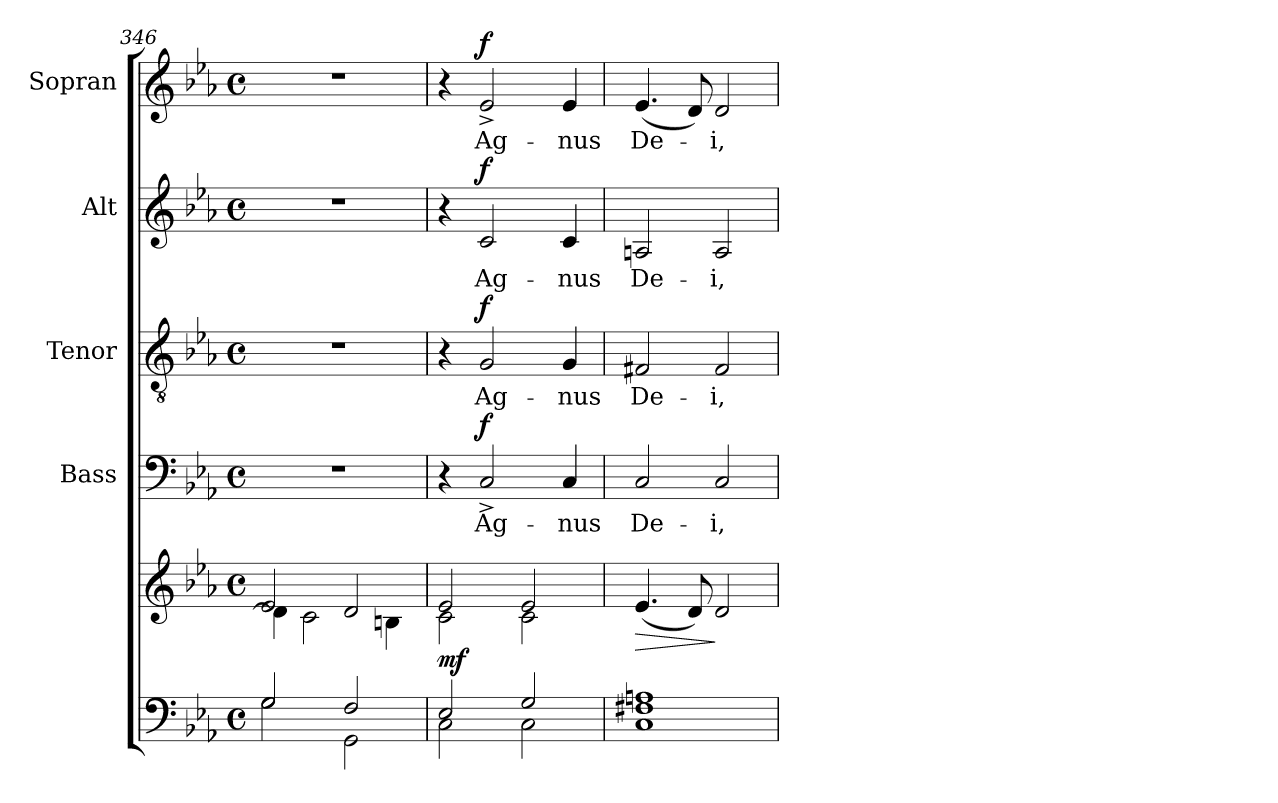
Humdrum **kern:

**kern	**kern	**dynam	**kern	**text	**dynam	**kern	**text	**dynam	**kern	**text	**dynam	**kern	**text	**dynam
*part5	*part5	*part5	*part4	*part4	*part4	*part3	*part3	*part3	*part2	*part2	*part2	*part1	*part1	*part1
*staff6	*staff5	*staff5/6	*staff4	*staff4	*staff4	*staff3	*staff3	*staff3	*staff2	*staff2	*staff2	*staff1	*staff1	*staff1
*	*	*	*I"Bass	*	*	*I"Tenor	*	*	*I"Alt	*	*	*I"Sopran	*	*
*	*	*	*I'B.	*	*	*I'T.	*	*	*I'A.	*	*	*I'S.	*	*
*clefF4	*clefG2	*	*clefF4	*	*	*clefGv2	*	*	*clefG2	*	*	*clefG2	*	*
*k[b-e-a-]	*k[b-e-a-]	*	*k[b-e-a-]	*	*	*k[b-e-a-]	*	*	*k[b-e-a-]	*	*	*k[b-e-a-]	*	*
*E-:	*E-:	*	*E-:	*	*	*E-:	*	*	*E-:	*	*	*E-:	*	*
*M4/4	*M4/4	*	*M4/4	*	*	*M4/4	*	*	*M4/4	*	*	*M4/4	*	*
*met(c)	*met(c)	*	*met(c)	*	*	*met(c)	*	*	*met(c)	*	*	*met(c)	*	*
=346	=346	=346	=346	=346	=346	=346	=346	=346	=346	=346	=346	=346	=346	=346
*^	*^	*	*	*	*	*	*	*	*	*	*	*	*	*
2G/	2G\	2e-/	4d\]	.	1r	.	.	1r	.	.	1r	.	.	1r	.	.
.	.	.	2c\	.	.	.	.	.	.	.	.	.	.	.	.	.
2F/	2GG\	2d/	.	.	.	.	.	.	.	.	.	.	.	.	.	.
.	.	.	4Bn\	.	.	.	.	.	.	.	.	.	.	.	.	.
=347	=347	=347	=347	=347	=347	=347	=347	=347	=347	=347	=347	=347	=347	=347	=347	=347
!	!	!	!	!LO:DY:b	!	!	!	!	!	!	!	!	!	!	!	!
2E-/	2C\	2e-/	2c\	mf	4r	.	.	4r	.	.	4r	.	.	4r	.	.
!	!	!	!	!	!	!LO:LY:b	!LO:DY:a	!	!LO:LY:b	!LO:DY:a	!	!LO:LY:b	!LO:DY:a	!	!LO:LY:b	!LO:DY:a
.	.	.	.	.	2C^>/	Ag-	f	2G/	Ag-	f	2c/	Ag-	f	2e-^>/	Ag-	f
2G/	2C\	2e-/	2c\	.	.	.	.	.	.	.	.	.	.	.	.	.
!	!	!	!	!	!	!LO:LY:b	!	!	!LO:LY:b	!	!	!LO:LY:b	!	!	!LO:LY:b	!
.	.	.	.	.	4C/	-nus	.	4G/	-nus	.	4c/	-nus	.	4e-/	-nus	.
*	*	*v	*v	*	*	*	*	*	*	*	*	*	*	*	*	*
=348	=348	=348	=348	=348	=348	=348	=348	=348	=348	=348	=348	=348	=348	=348	=348
!	!	!	!LO:HP:b	!	!LO:LY:b	!	!	!LO:LY:b	!	!	!LO:LY:b	!	!	!LO:LY:b	!
1F#X 1An	1C	(<4.e-/	>	2C/	De-	.	2F#X/	De-	.	2An/	De-	.	(<4.e-/	De-	.
.	.	8d/)	.	.	.	.	.	.	.	.	.	.	8d/)	.	.
!	!	!	!	!	!LO:LY:b	!	!	!LO:LY:b	!	!	!LO:LY:b	!	!	!LO:LY:b	!
.	.	2d/	]	2C/	-i,	.	2F#/	-i,	.	2A/	-i,	.	2d/	-i,	.
*v	*v	*	*	*	*	*	*	*	*	*	*	*	*	*	*
=	=	=	=	=	=	=	=	=	=	=	=	=	=	=
*-	*-	*-	*-	*-	*-	*-	*-	*-	*-	*-	*-	*-	*-	*-
